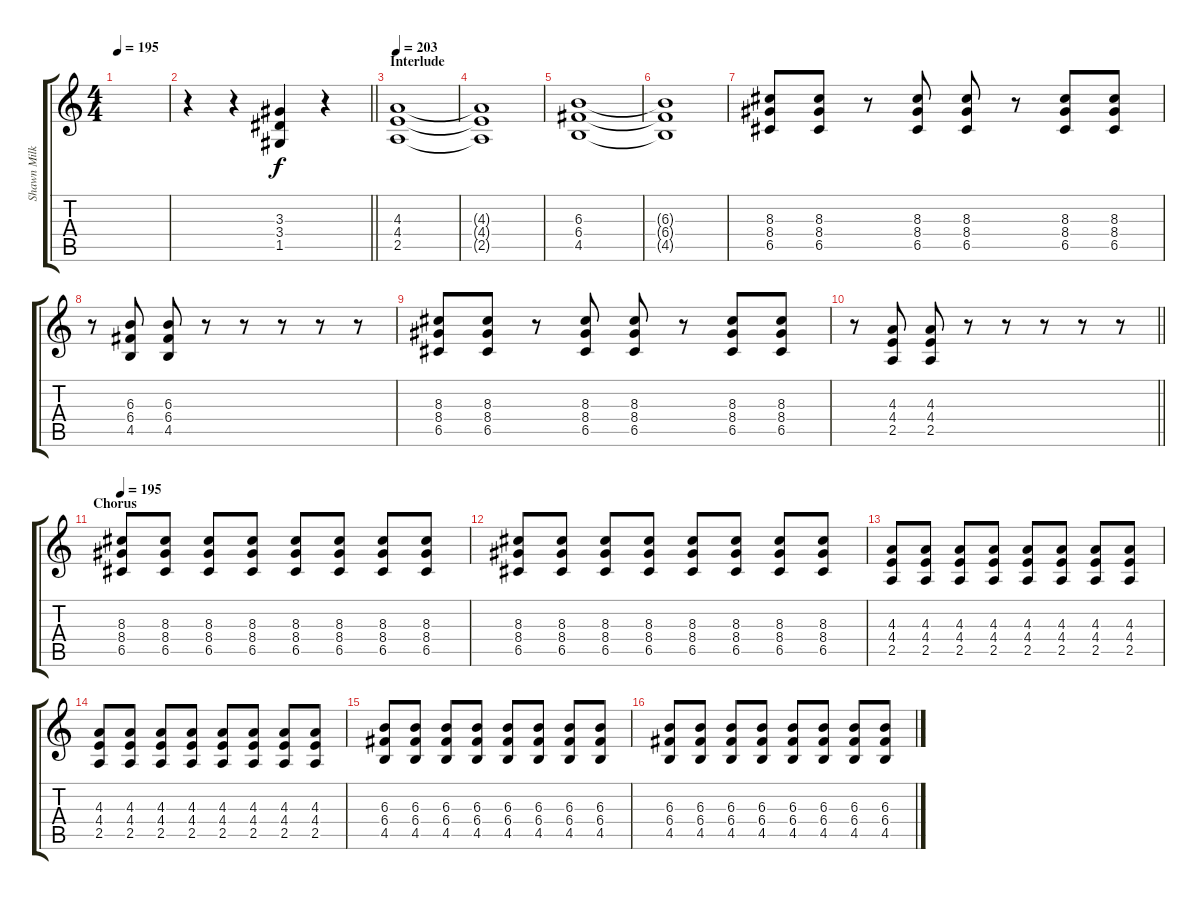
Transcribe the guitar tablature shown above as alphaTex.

\track ("Shawn Milke - Guitar" "Shawn Milk") {instrument distortionguitar}
\staff {score tabs}
\tuning (D4 A3 F3 C3 G2 C2) {hide}
\ts (4 4)
\tempo 195
\clef g2
\ks c
|
\barLineRight lightlight
r.4 r.4 (3.3 3.4 1.5).4 r.4 |
\section ("" "Interlude")
\tempo 203
(4.3 4.4 2.5).1 |
(4.3{t} 4.4{t} 2.5{t}).1 |
(6.3 6.4 4.5).1 |
(6.3{t} 6.4{t} 4.5{t}).1 |
(8.3 8.4 6.5).8 (8.3 8.4 6.5).8 r.8 (8.3 8.4 6.5).8 (8.3 8.4 6.5).8 r.8 (8.3 8.4 6.5).8 (8.3 8.4 6.5).8 |
r.8 (6.3 6.4 4.5).8 (6.3 6.4 4.5).8 r.8 r.8 r.8 r.8 r.8 |
(8.3 8.4 6.5).8 (8.3 8.4 6.5).8 r.8 (8.3 8.4 6.5).8 (8.3 8.4 6.5).8 r.8 (8.3 8.4 6.5).8 (8.3 8.4 6.5).8 |
\barLineRight lightlight
r.8 (4.3 4.4 2.5).8 (4.3 4.4 2.5).8 r.8 r.8 r.8 r.8 r.8 |
\section ("" "Chorus")
\tempo 195
(8.3 8.4 6.5).8 (8.3 8.4 6.5).8 (8.3 8.4 6.5).8 (8.3 8.4 6.5).8 (8.3 8.4 6.5).8 (8.3 8.4 6.5).8 (8.3 8.4 6.5).8 (8.3 8.4 6.5).8 |
(8.3 8.4 6.5).8 (8.3 8.4 6.5).8 (8.3 8.4 6.5).8 (8.3 8.4 6.5).8 (8.3 8.4 6.5).8 (8.3 8.4 6.5).8 (8.3 8.4 6.5).8 (8.3 8.4 6.5).8 |
(4.3 4.4 2.5).8 (4.3 4.4 2.5).8 (4.3 4.4 2.5).8 (4.3 4.4 2.5).8 (4.3 4.4 2.5).8 (4.3 4.4 2.5).8 (4.3 4.4 2.5).8 (4.3 4.4 2.5).8 |
(4.3 4.4 2.5).8 (4.3 4.4 2.5).8 (4.3 4.4 2.5).8 (4.3 4.4 2.5).8 (4.3 4.4 2.5).8 (4.3 4.4 2.5).8 (4.3 4.4 2.5).8 (4.3 4.4 2.5).8 |
(6.3 6.4 4.5).8 (6.3 6.4 4.5).8 (6.3 6.4 4.5).8 (6.3 6.4 4.5).8 (6.3 6.4 4.5).8 (6.3 6.4 4.5).8 (6.3 6.4 4.5).8 (6.3 6.4 4.5).8 |
(6.3 6.4 4.5).8 (6.3 6.4 4.5).8 (6.3 6.4 4.5).8 (6.3 6.4 4.5).8 (6.3 6.4 4.5).8 (6.3 6.4 4.5).8 (6.3 6.4 4.5).8 (6.3 6.4 4.5).8
